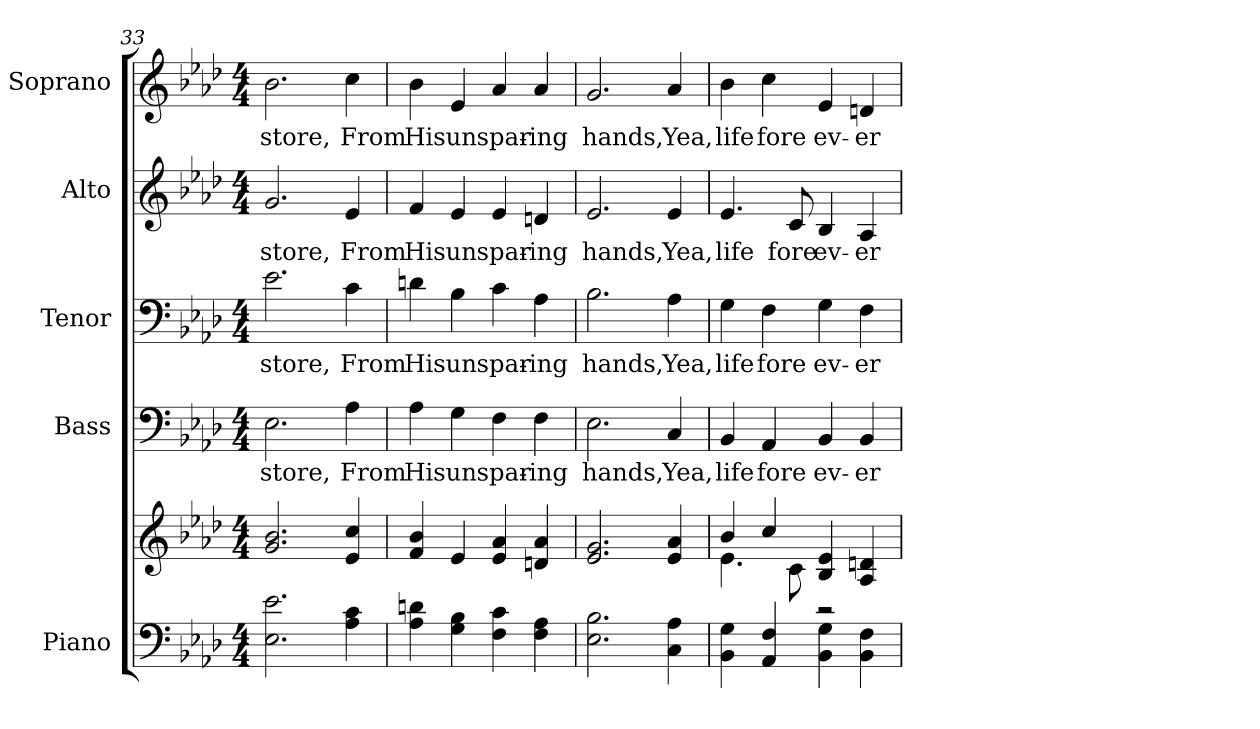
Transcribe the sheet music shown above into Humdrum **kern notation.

**kern	**kern	**kern	**text	**kern	**text	**kern	**text	**kern	**text
*part5	*part5	*part4	*part4	*part3	*part3	*part2	*part2	*part1	*part1
*staff6	*staff5	*staff4	*staff4	*staff3	*staff3	*staff2	*staff2	*staff1	*staff1
*I"Piano	*	*I"Bass	*	*I"Tenor	*	*I"Alto	*	*I"Soprano	*
*I'Pno.	*	*I'B.	*	*I'T.	*	*I'A.	*	*I'S.	*
!!LO:PB:g=z
*clefF4	*clefG2	*clefF4	*	*clefF4	*	*clefG2	*	*clefG2	*
*k[b-e-a-d-]	*k[b-e-a-d-]	*k[b-e-a-d-]	*	*k[b-e-a-d-]	*	*k[b-e-a-d-]	*	*k[b-e-a-d-]	*
*A-:	*A-:	*A-:	*	*A-:	*	*A-:	*	*A-:	*
*M4/4	*M4/4	*M4/4	*	*M4/4	*	*M4/4	*	*M4/4	*
=33	=33	=33	=33	=33	=33	=33	=33	=33	=33
!	!	!	!LO:LY:b:color=#000000	!	!	!	!	!	!
!	!	!	!	!	!LO:LY:b:color=#000000	!	!	!	!
!	!	!	!	!	!	!	!LO:LY:b:color=#000000	!	!
!	!	!	!	!	!	!	!	!	!LO:LY:b:color=#000000
2.E-i\ 2.e-i	2.gi/ 2.b-i	2.E-i\	store,	2.e-i\	store,	2.gi/	store,	2.b-i\	store,
!	!	!	!LO:LY:b:color=#000000	!	!	!	!	!	!
!	!	!	!	!	!LO:LY:b:color=#000000	!	!	!	!
!	!	!	!	!	!	!	!LO:LY:b:color=#000000	!	!
!	!	!	!	!	!	!	!	!	!LO:LY:b:color=#000000
4A-i\ 4ci	4e-i/ 4cci	4A-i\	From	4ci\	From	4e-i/	From	4cci\	From
=34	=34	=34	=34	=34	=34	=34	=34	=34	=34
!	!	!	!LO:LY:b:color=#000000	!	!	!	!	!	!
!	!	!	!	!	!LO:LY:b:color=#000000	!	!	!	!
!	!	!	!	!	!	!	!LO:LY:b:color=#000000	!	!
!	!	!	!	!	!	!	!	!	!LO:LY:b:color=#000000
4A-i\ 4dni	4fi/ 4b-i	4A-i\	His	4dni\	His	4fi/	His	4b-i\	His
!	!	!	!LO:LY:b:color=#000000	!	!	!	!	!	!
!	!	!	!	!	!LO:LY:b:color=#000000	!	!	!	!
!	!	!	!	!	!	!	!LO:LY:b:color=#000000	!	!
!	!	!	!	!	!	!	!	!	!LO:LY:b:color=#000000
4Gi\ 4B-i	4e-i/	4Gi\	un	4B-i\	un	4e-i/	un	4e-i/	un
!	!	!	!LO:LY:b:color=#000000	!	!	!	!	!	!
!	!	!	!	!	!LO:LY:b:color=#000000	!	!	!	!
!	!	!	!	!	!	!	!LO:LY:b:color=#000000	!	!
!	!	!	!	!	!	!	!	!	!LO:LY:b:color=#000000
4Fi\ 4ci	4e-i/ 4a-i	4Fi\	spar-	4ci\	spar-	4e-i/	spar-	4a-i/	spar-
!	!	!	!LO:LY:b:color=#000000	!	!	!	!	!	!
!	!	!	!	!	!LO:LY:b:color=#000000	!	!	!	!
!	!	!	!	!	!	!	!LO:LY:b:color=#000000	!	!
!	!	!	!	!	!	!	!	!	!LO:LY:b:color=#000000
4Fi\ 4A-i	4dni/ 4a-i	4Fi\	-ing	4A-i\	-ing	4dni/	-ing	4a-i/	-ing
!!LO:PB:g=z
=35	=35	=35	=35	=35	=35	=35	=35	=35	=35
!	!	!	!LO:LY:b:color=#000000	!	!	!	!	!	!
!	!	!	!	!	!LO:LY:b:color=#000000	!	!	!	!
!	!	!	!	!	!	!	!LO:LY:b:color=#000000	!	!
!	!	!	!	!	!	!	!	!	!LO:LY:b:color=#000000
2.E-i\ 2.B-i	2.e-i/ 2.gi	2.E-i\	hands,	2.B-i\	hands,	2.e-i/	hands,	2.gi/	hands,
!	!	!	!LO:LY:b:color=#000000	!	!	!	!	!	!
!	!	!	!	!	!LO:LY:b:color=#000000	!	!	!	!
!	!	!	!	!	!	!	!LO:LY:b:color=#000000	!	!
!	!	!	!	!	!	!	!	!	!LO:LY:b:color=#000000
4Ci\ 4A-i	4e-i/ 4a-i	4Ci/	Yea,	4A-i\	Yea,	4e-i/	Yea,	4a-i/	Yea,
=36	=36	=36	=36	=36	=36	=36	=36	=36	=36
*	*^	*	*	*	*	*	*	*	*
!	!	!	!	!LO:LY:b:color=#000000	!	!	!	!	!	!
!	!	!	!	!	!	!LO:LY:b:color=#000000	!	!	!	!
!	!	!	!	!	!	!	!	!LO:LY:b:color=#000000	!	!
!	!	!	!	!	!	!	!	!	!	!LO:LY:b:color=#000000
4BB-i\ 4Gi	4b-i/	4.e-i\	4BB-i/	life	4Gi\	life	4.e-i/	life	4b-i\	life
!	!	!	!	!LO:LY:b:color=#000000	!	!	!	!	!	!
!	!	!	!	!	!	!LO:LY:b:color=#000000	!	!	!	!
!	!	!	!	!	!	!	!	!	!	!LO:LY:b:color=#000000
4AA-i/ 4Fi	4cci/	.	4AA-i/	fore	4Fi\	fore	.	.	4cci\	fore
!	!	!	!	!	!	!	!	!LO:LY:b:color=#000000	!	!
.	.	8ci\	.	.	.	.	8ci/	fore	.	.
!	!	!	!	!LO:LY:b:color=#000000	!	!	!	!	!	!
!	!	!	!	!	!	!LO:LY:b:color=#000000	!	!	!	!
!	!	!	!	!	!	!	!	!LO:LY:b:color=#000000	!	!
!	!	!	!	!	!	!	!	!	!	!LO:LY:b:color=#000000
4BB-i\ 4Gi	4B-i/ 4e-i	2r	4BB-i/	ev-	4Gi\	ev-	4B-i/	ev-	4e-i/	ev-
!	!	!	!	!LO:LY:b:color=#000000	!	!	!	!	!	!
!	!	!	!	!	!	!LO:LY:b:color=#000000	!	!	!	!
!	!	!	!	!	!	!	!	!LO:LY:b:color=#000000	!	!
!	!	!	!	!	!	!	!	!	!	!LO:LY:b:color=#000000
4BB-i\ 4Fi	4A-i/ 4dni	.	4BB-i/	-er	4Fi\	-er	4A-i/	-er	4dni/	-er
*	*v	*v	*	*	*	*	*	*	*	*
=	=	=	=	=	=	=	=	=	=
*-	*-	*-	*-	*-	*-	*-	*-	*-	*-
